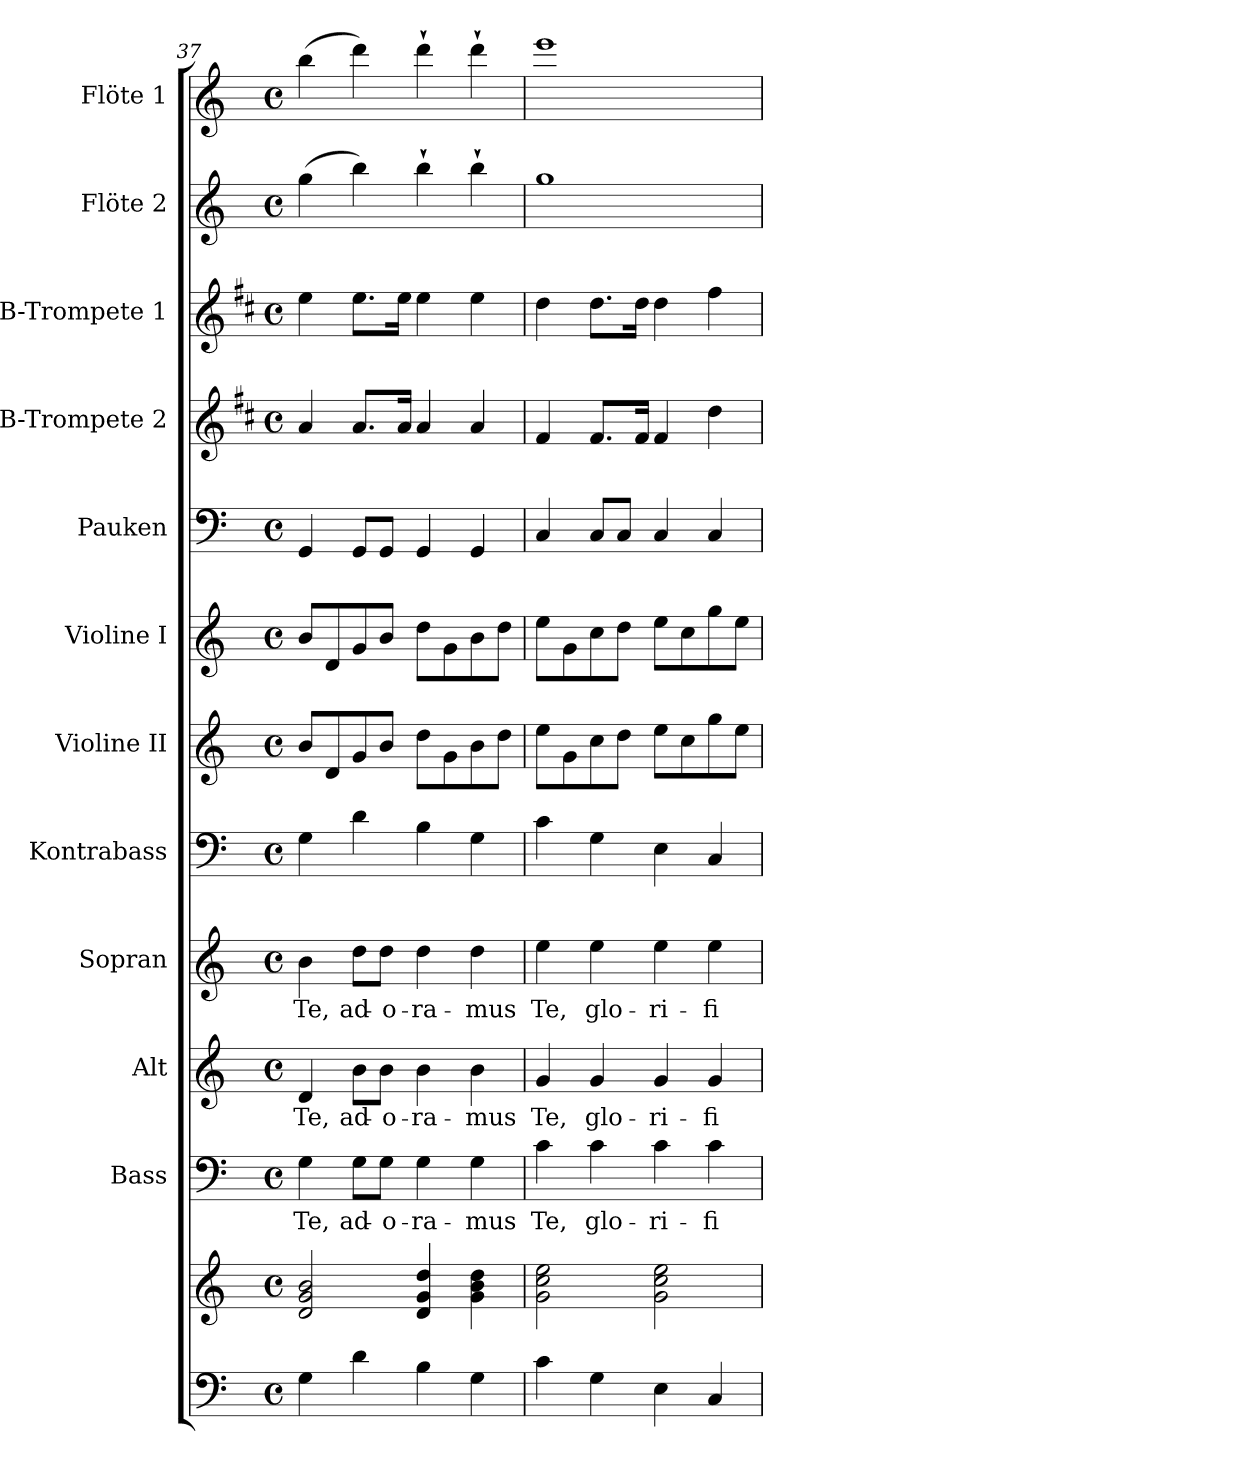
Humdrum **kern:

**kern	**kern	**kern	**text	**kern	**text	**kern	**text	**kern	**kern	**kern	**kern	**kern	**kern	**kern	**kern
*part12	*part12	*part11	*part11	*part10	*part10	*part9	*part9	*part8	*part7	*part6	*part5	*part4	*part3	*part2	*part1
*staff13	*staff12	*staff11	*staff11	*staff10	*staff10	*staff9	*staff9	*staff8	*staff7	*staff6	*staff5	*staff4	*staff3	*staff2	*staff1
*	*	*I"Bass	*	*I"Alt	*	*I"Sopran	*	*I"Kontrabass	*I"Violine II	*I"Violine I	*I"Pauken	*I"B-Trompete 2	*I"B-Trompete 1	*I"Flöte 2	*I"Flöte 1
*	*	*I'B.	*	*I'A.	*	*I'S.	*	*I'Kb.	*I'Vl. II	*I'Vl. I	*I'Pk.	*I'B Trp. 2	*I'B Trp. 1	*I'Fl. 2	*I'Fl. 1
*clefF4	*clefG2	*clefF4	*	*clefG2	*	*clefG2	*	*clefF4	*clefG2	*clefG2	*clefF4	*clefG2	*clefG2	*clefG2	*clefG2
*	*	*	*	*	*	*	*	*ITrd7c12	*	*	*	*ITrd1c2	*ITrd1c2	*	*
*k[]	*k[]	*k[]	*	*k[]	*	*k[]	*	*k[]	*k[]	*k[]	*k[]	*k[]	*k[]	*k[]	*k[]
*C:	*C:	*C:	*	*C:	*	*C:	*	*C:	*C:	*C:	*C:	*C:	*C:	*C:	*C:
*M4/4	*M4/4	*M4/4	*	*M4/4	*	*M4/4	*	*M4/4	*M4/4	*M4/4	*M4/4	*M4/4	*M4/4	*M4/4	*M4/4
*met(c)	*met(c)	*met(c)	*	*met(c)	*	*met(c)	*	*met(c)	*met(c)	*met(c)	*met(c)	*met(c)	*met(c)	*met(c)	*met(c)
=37	=37	=37	=37	=37	=37	=37	=37	=37	=37	=37	=37	=37	=37	=37	=37
!	!	!	!LO:LY:b	!	!LO:LY:b	!	!LO:LY:b	!	!	!	!	!	!	!	!
4G\	2d/ 2g/ 2b/	4G\	Te,	4d/	Te,	4b\	Te,	4GG\	8b/L	8b/L	4GG/	4g/	4dd\	(>4gg\	(>4bb\
.	.	.	.	.	.	.	.	.	8d/	8d/	.	.	.	.	.
!	!	!	!LO:LY:b	!	!LO:LY:b	!	!LO:LY:b	!	!	!	!	!	!	!	!
4d\	.	8G\L	ad-	8b\L	ad-	8dd\L	ad-	4D\	8g/	8g/	8GG/L	8.g/L	8.dd\L	4bb\)	4ddd\)
!	!	!	!LO:LY:b	!	!LO:LY:b	!	!LO:LY:b	!	!	!	!	!	!	!	!
.	.	8G\J	-o-	8b\J	-o-	8dd\J	-o-	.	8b/J	8b/J	8GG/J	.	.	.	.
.	.	.	.	.	.	.	.	.	.	.	.	16g/Jk	16dd\Jk	.	.
!	!	!	!LO:LY:b	!	!LO:LY:b	!	!LO:LY:b	!	!	!	!	!	!	!	!
4B\	4d/ 4g/ 4dd/	4G\	-ra-	4b\	-ra-	4dd\	-ra-	4BB\	8dd\L	8dd\L	4GG/	4g/	4dd\	4bb`>\	4ddd`>\
.	.	.	.	.	.	.	.	.	8g\	8g\	.	.	.	.	.
!	!	!	!LO:LY:b	!	!LO:LY:b	!	!LO:LY:b	!	!	!	!	!	!	!	!
4G\	4g\ 4b\ 4dd\	4G\	-mus	4b\	-mus	4dd\	-mus	4GG\	8b\	8b\	4GG/	4g/	4dd\	4bb`>\	4ddd`>\
.	.	.	.	.	.	.	.	.	8dd\J	8dd\J	.	.	.	.	.
!!LO:PB:g=z
=38	=38	=38	=38	=38	=38	=38	=38	=38	=38	=38	=38	=38	=38	=38	=38
!	!	!	!LO:LY:b	!	!LO:LY:b	!	!LO:LY:b	!	!	!	!	!	!	!	!
4c\	2g\ 2cc\ 2ee\	4c\	Te,	4g/	Te,	4ee\	Te,	4C\	8ee\L	8ee\L	4C/	4e/	4cc\	1gg	1eee
.	.	.	.	.	.	.	.	.	8g\	8g\	.	.	.	.	.
!	!	!	!LO:LY:b	!	!LO:LY:b	!	!LO:LY:b	!	!	!	!	!	!	!	!
4G\	.	4c\	glo-	4g/	glo-	4ee\	glo-	4GG\	8cc\	8cc\	8C/L	8.e/L	8.cc\L	.	.
.	.	.	.	.	.	.	.	.	8dd\J	8dd\J	8C/J	.	.	.	.
.	.	.	.	.	.	.	.	.	.	.	.	16e/Jk	16cc\Jk	.	.
!	!	!	!LO:LY:b	!	!LO:LY:b	!	!LO:LY:b	!	!	!	!	!	!	!	!
4E\	2g\ 2cc\ 2ee\	4c\	-ri-	4g/	-ri-	4ee\	-ri-	4EE\	8ee\L	8ee\L	4C/	4e/	4cc\	.	.
.	.	.	.	.	.	.	.	.	8cc\	8cc\	.	.	.	.	.
!	!	!	!LO:LY:b	!	!LO:LY:b	!	!LO:LY:b	!	!	!	!	!	!	!	!
4C/	.	4c\	-fi-	4g/	-fi-	4ee\	-fi-	4CC/	8gg\	8gg\	4C/	4cc\	4ee\	.	.
.	.	.	.	.	.	.	.	.	8ee\J	8ee\J	.	.	.	.	.
=	=	=	=	=	=	=	=	=	=	=	=	=	=	=	=
*-	*-	*-	*-	*-	*-	*-	*-	*-	*-	*-	*-	*-	*-	*-	*-
